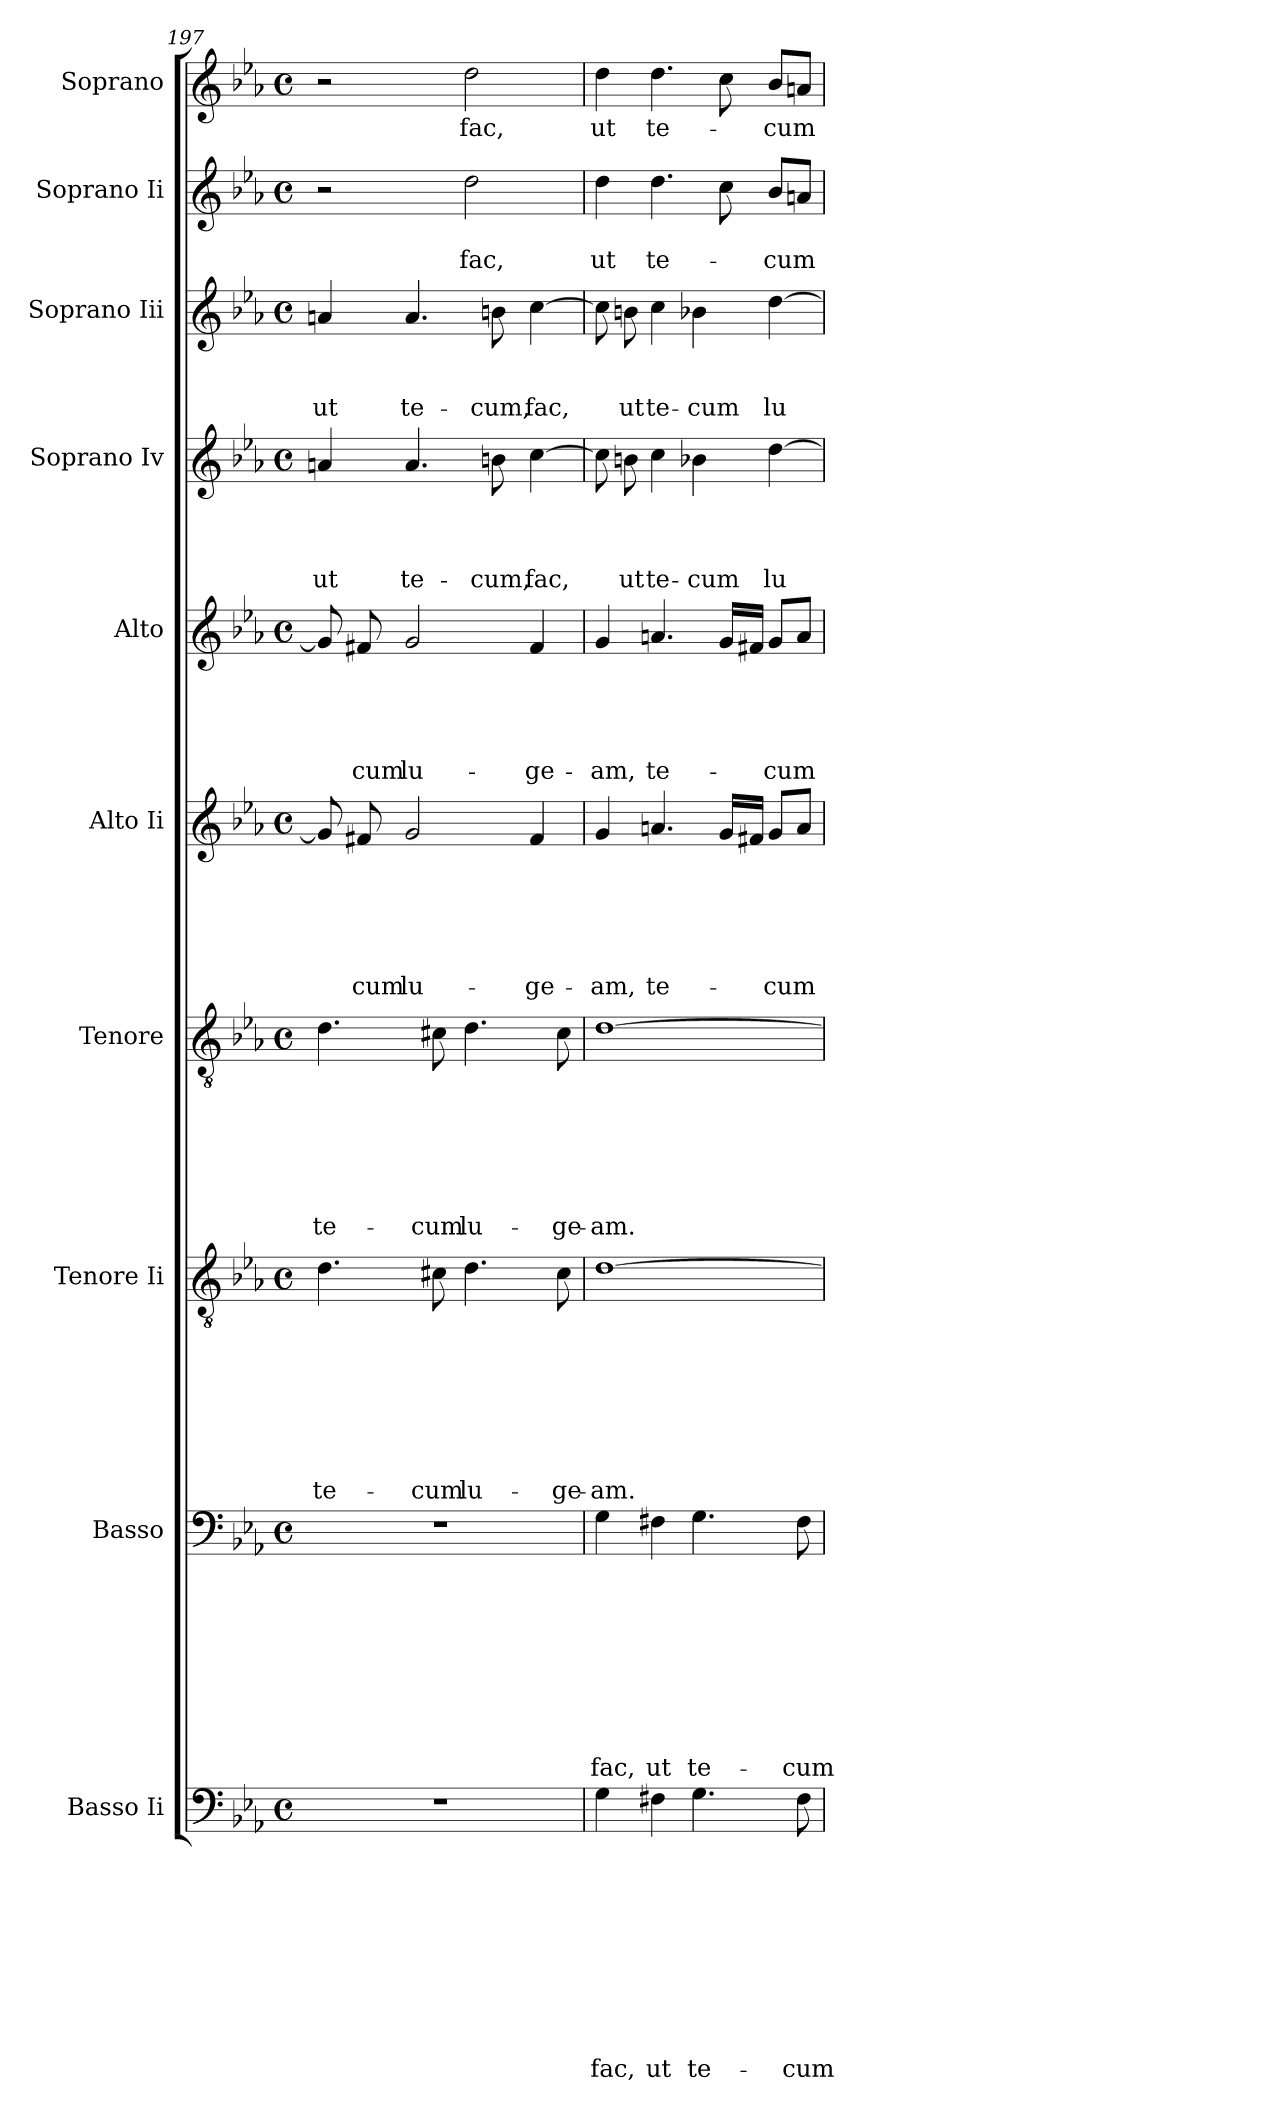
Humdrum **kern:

**kern	**text	**text	**text	**text	**text	**text	**text	**text	**text	**text	**kern	**text	**text	**text	**text	**text	**text	**text	**text	**text	**kern	**text	**text	**text	**text	**text	**text	**text	**text	**kern	**text	**text	**text	**text	**text	**text	**text	**kern	**text	**text	**text	**text	**text	**text	**kern	**text	**text	**text	**text	**text	**kern	**text	**text	**text	**text	**kern	**text	**text	**text	**kern	**text	**text	**kern	**text
*part10	*part10	*part10	*part10	*part10	*part10	*part10	*part10	*part10	*part10	*part10	*part9	*part9	*part9	*part9	*part9	*part9	*part9	*part9	*part9	*part9	*part8	*part8	*part8	*part8	*part8	*part8	*part8	*part8	*part8	*part7	*part7	*part7	*part7	*part7	*part7	*part7	*part7	*part6	*part6	*part6	*part6	*part6	*part6	*part6	*part5	*part5	*part5	*part5	*part5	*part5	*part4	*part4	*part4	*part4	*part4	*part3	*part3	*part3	*part3	*part2	*part2	*part2	*part1	*part1
*staff10	*staff10	*staff10	*staff10	*staff10	*staff10	*staff10	*staff10	*staff10	*staff10	*staff10	*staff9	*staff9	*staff9	*staff9	*staff9	*staff9	*staff9	*staff9	*staff9	*staff9	*staff8	*staff8	*staff8	*staff8	*staff8	*staff8	*staff8	*staff8	*staff8	*staff7	*staff7	*staff7	*staff7	*staff7	*staff7	*staff7	*staff7	*staff6	*staff6	*staff6	*staff6	*staff6	*staff6	*staff6	*staff5	*staff5	*staff5	*staff5	*staff5	*staff5	*staff4	*staff4	*staff4	*staff4	*staff4	*staff3	*staff3	*staff3	*staff3	*staff2	*staff2	*staff2	*staff1	*staff1
*I"Basso Ii	*	*	*	*	*	*	*	*	*	*	*I"Basso	*	*	*	*	*	*	*	*	*	*I"Tenore Ii	*	*	*	*	*	*	*	*	*I"Tenore	*	*	*	*	*	*	*	*I"Alto Ii	*	*	*	*	*	*	*I"Alto	*	*	*	*	*	*I"Soprano Iv	*	*	*	*	*I"Soprano Iii	*	*	*	*I"Soprano Ii	*	*	*I"Soprano	*
*clefF4	*	*	*	*	*	*	*	*	*	*	*clefF4	*	*	*	*	*	*	*	*	*	*clefGv2	*	*	*	*	*	*	*	*	*clefGv2	*	*	*	*	*	*	*	*clefG2	*	*	*	*	*	*	*clefG2	*	*	*	*	*	*clefG2	*	*	*	*	*clefG2	*	*	*	*clefG2	*	*	*clefG2	*
*k[b-e-a-]	*	*	*	*	*	*	*	*	*	*	*k[b-e-a-]	*	*	*	*	*	*	*	*	*	*k[b-e-a-]	*	*	*	*	*	*	*	*	*k[b-e-a-]	*	*	*	*	*	*	*	*k[b-e-a-]	*	*	*	*	*	*	*k[b-e-a-]	*	*	*	*	*	*k[b-e-a-]	*	*	*	*	*k[b-e-a-]	*	*	*	*k[b-e-a-]	*	*	*k[b-e-a-]	*
*E-:	*	*	*	*	*	*	*	*	*	*	*E-:	*	*	*	*	*	*	*	*	*	*E-:	*	*	*	*	*	*	*	*	*E-:	*	*	*	*	*	*	*	*E-:	*	*	*	*	*	*	*E-:	*	*	*	*	*	*E-:	*	*	*	*	*E-:	*	*	*	*E-:	*	*	*E-:	*
*M4/4	*	*	*	*	*	*	*	*	*	*	*M4/4	*	*	*	*	*	*	*	*	*	*M4/4	*	*	*	*	*	*	*	*	*M4/4	*	*	*	*	*	*	*	*M4/4	*	*	*	*	*	*	*M4/4	*	*	*	*	*	*M4/4	*	*	*	*	*M4/4	*	*	*	*M4/4	*	*	*M4/4	*
*met(c)	*	*	*	*	*	*	*	*	*	*	*met(c)	*	*	*	*	*	*	*	*	*	*met(c)	*	*	*	*	*	*	*	*	*met(c)	*	*	*	*	*	*	*	*met(c)	*	*	*	*	*	*	*met(c)	*	*	*	*	*	*met(c)	*	*	*	*	*met(c)	*	*	*	*met(c)	*	*	*met(c)	*
=197	=197	=197	=197	=197	=197	=197	=197	=197	=197	=197	=197	=197	=197	=197	=197	=197	=197	=197	=197	=197	=197	=197	=197	=197	=197	=197	=197	=197	=197	=197	=197	=197	=197	=197	=197	=197	=197	=197	=197	=197	=197	=197	=197	=197	=197	=197	=197	=197	=197	=197	=197	=197	=197	=197	=197	=197	=197	=197	=197	=197	=197	=197	=197	=197
!	!	!	!	!	!	!	!	!	!	!	!	!	!	!	!	!	!	!	!	!	!	!	!	!	!	!	!	!	!LO:LY:b	!	!	!	!	!	!	!	!LO:LY:b	!	!	!	!	!	!	!	!	!	!	!	!	!	!	!	!	!	!LO:LY:b	!	!	!	!LO:LY:b	!	!	!	!	!
1r	.	.	.	.	.	.	.	.	.	.	1r	.	.	.	.	.	.	.	.	.	4.d\	.	.	.	.	.	.	.	te-	4.d\	.	.	.	.	.	.	te-	8g/]	.	.	.	.	.	.	8g/]	.	.	.	.	.	4an/	.	.	.	ut	4an/	.	.	ut	2r	.	.	2r	.
!	!	!	!	!	!	!	!	!	!	!	!	!	!	!	!	!	!	!	!	!	!	!	!	!	!	!	!	!	!	!	!	!	!	!	!	!	!	!	!	!	!	!	!	!LO:LY:b	!	!	!	!	!	!LO:LY:b	!	!	!	!	!	!	!	!	!	!	!	!	!	!
.	.	.	.	.	.	.	.	.	.	.	.	.	.	.	.	.	.	.	.	.	.	.	.	.	.	.	.	.	.	.	.	.	.	.	.	.	.	8f#X/	.	.	.	.	.	-cum	8f#X/	.	.	.	.	-cum	.	.	.	.	.	.	.	.	.	.	.	.	.	.
!	!	!	!	!	!	!	!	!	!	!	!	!	!	!	!	!	!	!	!	!	!	!	!	!	!	!	!	!	!	!	!	!	!	!	!	!	!	!	!	!	!	!	!	!LO:LY:b	!	!	!	!	!	!LO:LY:b	!	!	!	!	!LO:LY:b	!	!	!	!LO:LY:b	!	!	!	!	!
.	.	.	.	.	.	.	.	.	.	.	.	.	.	.	.	.	.	.	.	.	.	.	.	.	.	.	.	.	.	.	.	.	.	.	.	.	.	2g/	.	.	.	.	.	lu-	2g/	.	.	.	.	lu-	4.a/	.	.	.	te-	4.a/	.	.	te-	.	.	.	.	.
!	!	!	!	!	!	!	!	!	!	!	!	!	!	!	!	!	!	!	!	!	!	!	!	!	!	!	!	!	!LO:LY:b	!	!	!	!	!	!	!	!LO:LY:b	!	!	!	!	!	!	!	!	!	!	!	!	!	!	!	!	!	!	!	!	!	!	!	!	!	!	!
.	.	.	.	.	.	.	.	.	.	.	.	.	.	.	.	.	.	.	.	.	8c#X\	.	.	.	.	.	.	.	-cum	8c#X\	.	.	.	.	.	.	-cum	.	.	.	.	.	.	.	.	.	.	.	.	.	.	.	.	.	.	.	.	.	.	.	.	.	.	.
!	!	!	!	!	!	!	!	!	!	!	!	!	!	!	!	!	!	!	!	!	!	!	!	!	!	!	!	!	!LO:LY:b	!	!	!	!	!	!	!	!LO:LY:b	!	!	!	!	!	!	!	!	!	!	!	!	!	!	!	!	!	!	!	!	!	!	!	!	!LO:LY:b	!	!LO:LY:b
.	.	.	.	.	.	.	.	.	.	.	.	.	.	.	.	.	.	.	.	.	4.d\	.	.	.	.	.	.	.	lu-	4.d\	.	.	.	.	.	.	lu-	.	.	.	.	.	.	.	.	.	.	.	.	.	.	.	.	.	.	.	.	.	.	2dd\	.	fac,	2dd\	fac,
!	!	!	!	!	!	!	!	!	!	!	!	!	!	!	!	!	!	!	!	!	!	!	!	!	!	!	!	!	!	!	!	!	!	!	!	!	!	!	!	!	!	!	!	!	!	!	!	!	!	!	!	!	!	!	!LO:LY:b	!	!	!	!LO:LY:b	!	!	!	!	!
.	.	.	.	.	.	.	.	.	.	.	.	.	.	.	.	.	.	.	.	.	.	.	.	.	.	.	.	.	.	.	.	.	.	.	.	.	.	.	.	.	.	.	.	.	.	.	.	.	.	.	8bn\	.	.	.	-cum,	8bn\	.	.	-cum,	.	.	.	.	.
!	!	!	!	!	!	!	!	!	!	!	!	!	!	!	!	!	!	!	!	!	!	!	!	!	!	!	!	!	!	!	!	!	!	!	!	!	!	!	!	!	!	!	!	!LO:LY:b	!	!	!	!	!	!LO:LY:b	!	!	!	!	!LO:LY:b	!	!	!	!LO:LY:b	!	!	!	!	!
.	.	.	.	.	.	.	.	.	.	.	.	.	.	.	.	.	.	.	.	.	.	.	.	.	.	.	.	.	.	.	.	.	.	.	.	.	.	4f#/	.	.	.	.	.	-ge-	4f#/	.	.	.	.	-ge-	[>4cc\	.	.	.	fac,	[>4cc\	.	.	fac,	.	.	.	.	.
!	!	!	!	!	!	!	!	!	!	!	!	!	!	!	!	!	!	!	!	!	!	!	!	!	!	!	!	!	!LO:LY:b	!	!	!	!	!	!	!	!LO:LY:b	!	!	!	!	!	!	!	!	!	!	!	!	!	!	!	!	!	!	!	!	!	!	!	!	!	!	!
.	.	.	.	.	.	.	.	.	.	.	.	.	.	.	.	.	.	.	.	.	8c#\	.	.	.	.	.	.	.	-ge-	8c#\	.	.	.	.	.	.	-ge-	.	.	.	.	.	.	.	.	.	.	.	.	.	.	.	.	.	.	.	.	.	.	.	.	.	.	.
=198	=198	=198	=198	=198	=198	=198	=198	=198	=198	=198	=198	=198	=198	=198	=198	=198	=198	=198	=198	=198	=198	=198	=198	=198	=198	=198	=198	=198	=198	=198	=198	=198	=198	=198	=198	=198	=198	=198	=198	=198	=198	=198	=198	=198	=198	=198	=198	=198	=198	=198	=198	=198	=198	=198	=198	=198	=198	=198	=198	=198	=198	=198	=198	=198
!	!	!	!	!	!	!	!	!	!	!LO:LY:b	!	!	!	!	!	!	!	!	!	!LO:LY:b	!	!	!	!	!	!	!	!	!LO:LY:b	!	!	!	!	!	!	!	!LO:LY:b	!	!	!	!	!	!	!LO:LY:b	!	!	!	!	!	!LO:LY:b	!	!	!	!	!	!	!	!	!	!	!	!LO:LY:b	!	!LO:LY:b
4G\	.	.	.	.	.	.	.	.	.	fac,	4G\	.	.	.	.	.	.	.	.	fac,	[>1d	.	.	.	.	.	.	.	-am.	[>1d	.	.	.	.	.	.	-am.	4g/	.	.	.	.	.	-am,	4g/	.	.	.	.	-am,	8cc\]	.	.	.	.	8cc\]	.	.	.	4dd\	.	ut	4dd\	ut
!	!	!	!	!	!	!	!	!	!	!	!	!	!	!	!	!	!	!	!	!	!	!	!	!	!	!	!	!	!	!	!	!	!	!	!	!	!	!	!	!	!	!	!	!	!	!	!	!	!	!	!	!	!	!	!LO:LY:b	!	!	!	!LO:LY:b	!	!	!	!	!
.	.	.	.	.	.	.	.	.	.	.	.	.	.	.	.	.	.	.	.	.	.	.	.	.	.	.	.	.	.	.	.	.	.	.	.	.	.	.	.	.	.	.	.	.	.	.	.	.	.	.	8bn\	.	.	.	ut	8bn\	.	.	ut	.	.	.	.	.
!	!	!	!	!	!	!	!	!	!	!LO:LY:b	!	!	!	!	!	!	!	!	!	!LO:LY:b	!	!	!	!	!	!	!	!	!	!	!	!	!	!	!	!	!	!	!	!	!	!	!	!LO:LY:b	!	!	!	!	!	!LO:LY:b	!	!	!	!	!LO:LY:b	!	!	!	!LO:LY:b	!	!	!LO:LY:b	!	!LO:LY:b
4F#X\	.	.	.	.	.	.	.	.	.	ut	4F#X\	.	.	.	.	.	.	.	.	ut	.	.	.	.	.	.	.	.	.	.	.	.	.	.	.	.	.	4.an/	.	.	.	.	.	te-	4.an/	.	.	.	.	te-	4cc\	.	.	.	te-	4cc\	.	.	te-	4.dd\	.	te-	4.dd\	te-
!	!	!	!	!	!	!	!	!	!	!LO:LY:b	!	!	!	!	!	!	!	!	!	!LO:LY:b	!	!	!	!	!	!	!	!	!	!	!	!	!	!	!	!	!	!	!	!	!	!	!	!	!	!	!	!	!	!	!	!	!	!	!LO:LY:b	!	!	!	!LO:LY:b	!	!	!	!	!
4.G\	.	.	.	.	.	.	.	.	.	te-	4.G\	.	.	.	.	.	.	.	.	te-	.	.	.	.	.	.	.	.	.	.	.	.	.	.	.	.	.	.	.	.	.	.	.	.	.	.	.	.	.	.	4b-X\	.	.	.	-cum	4b-X\	.	.	-cum	.	.	.	.	.
.	.	.	.	.	.	.	.	.	.	.	.	.	.	.	.	.	.	.	.	.	.	.	.	.	.	.	.	.	.	.	.	.	.	.	.	.	.	16g/LL	.	.	.	.	.	.	16g/LL	.	.	.	.	.	.	.	.	.	.	.	.	.	.	8cc\	.	.	8cc\	.
.	.	.	.	.	.	.	.	.	.	.	.	.	.	.	.	.	.	.	.	.	.	.	.	.	.	.	.	.	.	.	.	.	.	.	.	.	.	16f#X/JJ	.	.	.	.	.	.	16f#X/JJ	.	.	.	.	.	.	.	.	.	.	.	.	.	.	.	.	.	.	.
!	!	!	!	!	!	!	!	!	!	!	!	!	!	!	!	!	!	!	!	!	!	!	!	!	!	!	!	!	!	!	!	!	!	!	!	!	!	!	!	!	!	!	!	!LO:LY:b	!	!	!	!	!	!LO:LY:b	!	!	!	!	!LO:LY:b	!	!	!	!LO:LY:b	!	!	!LO:LY:b	!	!LO:LY:b
.	.	.	.	.	.	.	.	.	.	.	.	.	.	.	.	.	.	.	.	.	.	.	.	.	.	.	.	.	.	.	.	.	.	.	.	.	.	8g/L	.	.	.	.	.	-cum	8g/L	.	.	.	.	-cum	[>4dd\	.	.	.	lu-	[>4dd\	.	.	lu-	8b-/L	.	-cum	8b-/L	-cum
!	!	!	!	!	!	!	!	!	!	!LO:LY:b	!	!	!	!	!	!	!	!	!	!LO:LY:b	!	!	!	!	!	!	!	!	!	!	!	!	!	!	!	!	!	!	!	!	!	!	!	!	!	!	!	!	!	!	!	!	!	!	!	!	!	!	!	!	!	!	!	!
8F#\	.	.	.	.	.	.	.	.	.	-cum	8F#\	.	.	.	.	.	.	.	.	-cum	.	.	.	.	.	.	.	.	.	.	.	.	.	.	.	.	.	8a/J	.	.	.	.	.	.	8a/J	.	.	.	.	.	.	.	.	.	.	.	.	.	.	8an/J	.	.	8an/J	.
=	=	=	=	=	=	=	=	=	=	=	=	=	=	=	=	=	=	=	=	=	=	=	=	=	=	=	=	=	=	=	=	=	=	=	=	=	=	=	=	=	=	=	=	=	=	=	=	=	=	=	=	=	=	=	=	=	=	=	=	=	=	=	=	=
*-	*-	*-	*-	*-	*-	*-	*-	*-	*-	*-	*-	*-	*-	*-	*-	*-	*-	*-	*-	*-	*-	*-	*-	*-	*-	*-	*-	*-	*-	*-	*-	*-	*-	*-	*-	*-	*-	*-	*-	*-	*-	*-	*-	*-	*-	*-	*-	*-	*-	*-	*-	*-	*-	*-	*-	*-	*-	*-	*-	*-	*-	*-	*-	*-
